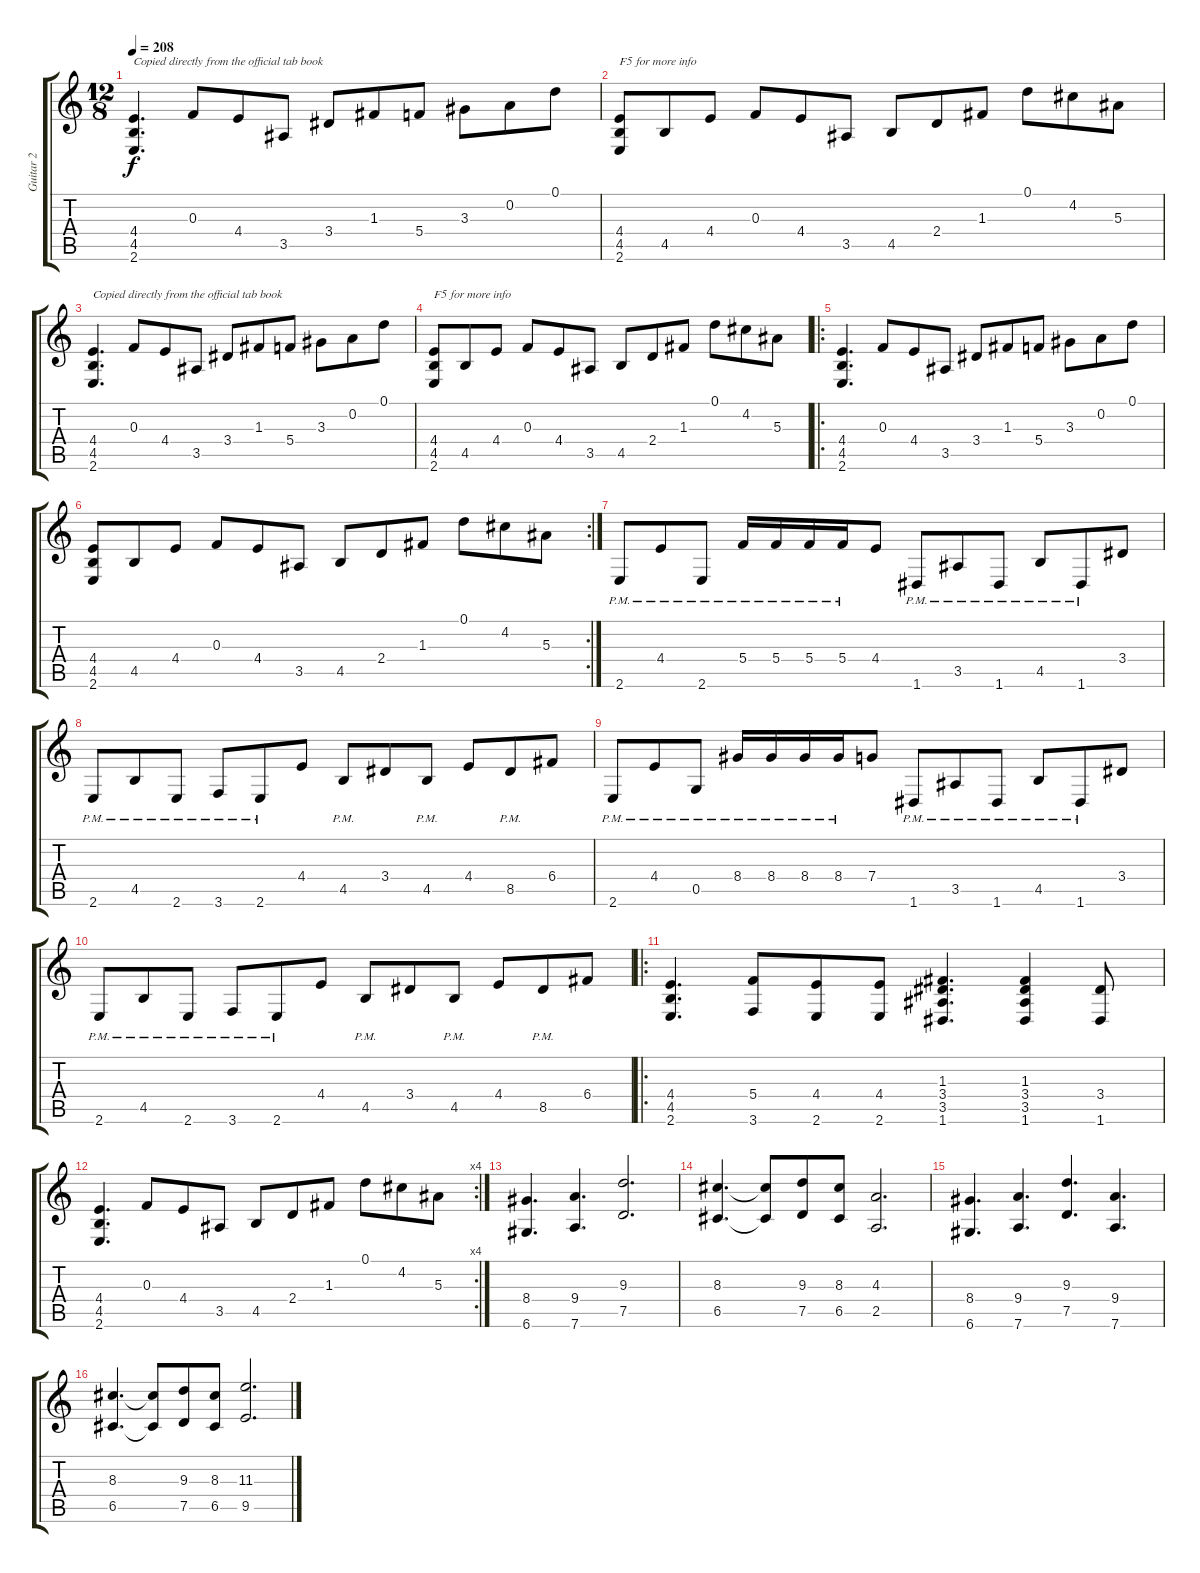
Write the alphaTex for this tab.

\track ("Guitar 2" "Guitar 2") {instrument distortionguitar}
\staff {score tabs}
\tuning (D4 A3 F3 C3 G2 D2) {hide}
\ts (12 8)
\tempo 208
\clef g2
\ks c
(4.4 4.5 2.6).4{d txt "Copied directly from the official tab book" dy f} 0.3.8 4.4.8 3.5.8 3.4.8 1.3.8 5.4.8 3.3.8 0.2.8 0.1.8 |
(4.4 4.5 2.6).8{txt "F5 for more info"} 4.5.8 4.4.8 0.3.8 4.4.8 3.5.8 4.5.8 2.4.8 1.3.8 0.1.8 4.2.8 5.3.8 |
(4.4 4.5 2.6).4{d txt "Copied directly from the official tab book"} 0.3.8 4.4.8 3.5.8 3.4.8 1.3.8 5.4.8 3.3.8 0.2.8 0.1.8 |
(4.4 4.5 2.6).8{txt "F5 for more info"} 4.5.8 4.4.8 0.3.8 4.4.8 3.5.8 4.5.8 2.4.8 1.3.8 0.1.8 4.2.8 5.3.8 |
\ro
(4.4 4.5 2.6).4{d} 0.3.8 4.4.8 3.5.8 3.4.8 1.3.8 5.4.8 3.3.8 0.2.8 0.1.8 |
\rc 2
(4.4 4.5 2.6).8 4.5.8 4.4.8 0.3.8 4.4.8 3.5.8 4.5.8 2.4.8 1.3.8 0.1.8 4.2.8 5.3.8 |
2.6{pm}.8 4.4{pm}.8 2.6{pm}.8 5.4{pm}.16 5.4{pm}.16 5.4{pm}.16 5.4{pm}.16 4.4.8 1.6{pm}.8 3.5{pm}.8 1.6{pm}.8 4.5{pm}.8 1.6{pm}.8 3.4.8 |
2.6{pm}.8 4.5{pm}.8 2.6{pm}.8 3.6{pm}.8 2.6{pm}.8 4.4.8 4.5{pm}.8 3.4.8 4.5{pm}.8 4.4.8 8.5{pm}.8 6.4.8 |
2.6{pm}.8 4.4{pm}.8 0.5{pm}.8 8.4{pm}.16 8.4{pm}.16 8.4{pm}.16 8.4{pm}.16 7.4.8 1.6{pm}.8 3.5{pm}.8 1.6{pm}.8 4.5{pm}.8 1.6{pm}.8 3.4.8 |
2.6{pm}.8 4.5{pm}.8 2.6{pm}.8 3.6{pm}.8 2.6{pm}.8 4.4.8 4.5{pm}.8 3.4.8 4.5{pm}.8 4.4.8 8.5{pm}.8 6.4.8 |
\ro
(4.4 4.5 2.6).4{d} (5.4 3.6).8 (4.4 2.6).8 (4.4 2.6).8 (1.3 3.4 3.5 1.6).4{d} (1.3 3.4 3.5 1.6).4 (3.4 1.6).8 |
\rc 4
(4.4 4.5 2.6).4{d} 0.3.8 4.4.8 3.5.8 4.5.8 2.4.8 1.3.8 0.1.8 4.2.8 5.3.8 |
(8.4 6.6).4{d} (9.4 7.6).4{d} (9.3 7.5).2{d} |
(8.3 6.5).4{d} (8.3{t} 6.5{t}).8 (9.3 7.5).8 (8.3 6.5).8 (4.3 2.5).2{d} |
(8.4 6.6).4{d} (9.4 7.6).4{d} (9.3 7.5).4{d} (9.4 7.6).4{d} |
(8.3 6.5).4{d} (8.3{t} 6.5{t}).8 (9.3 7.5).8 (8.3 6.5).8 (11.3 9.5).2{d}
